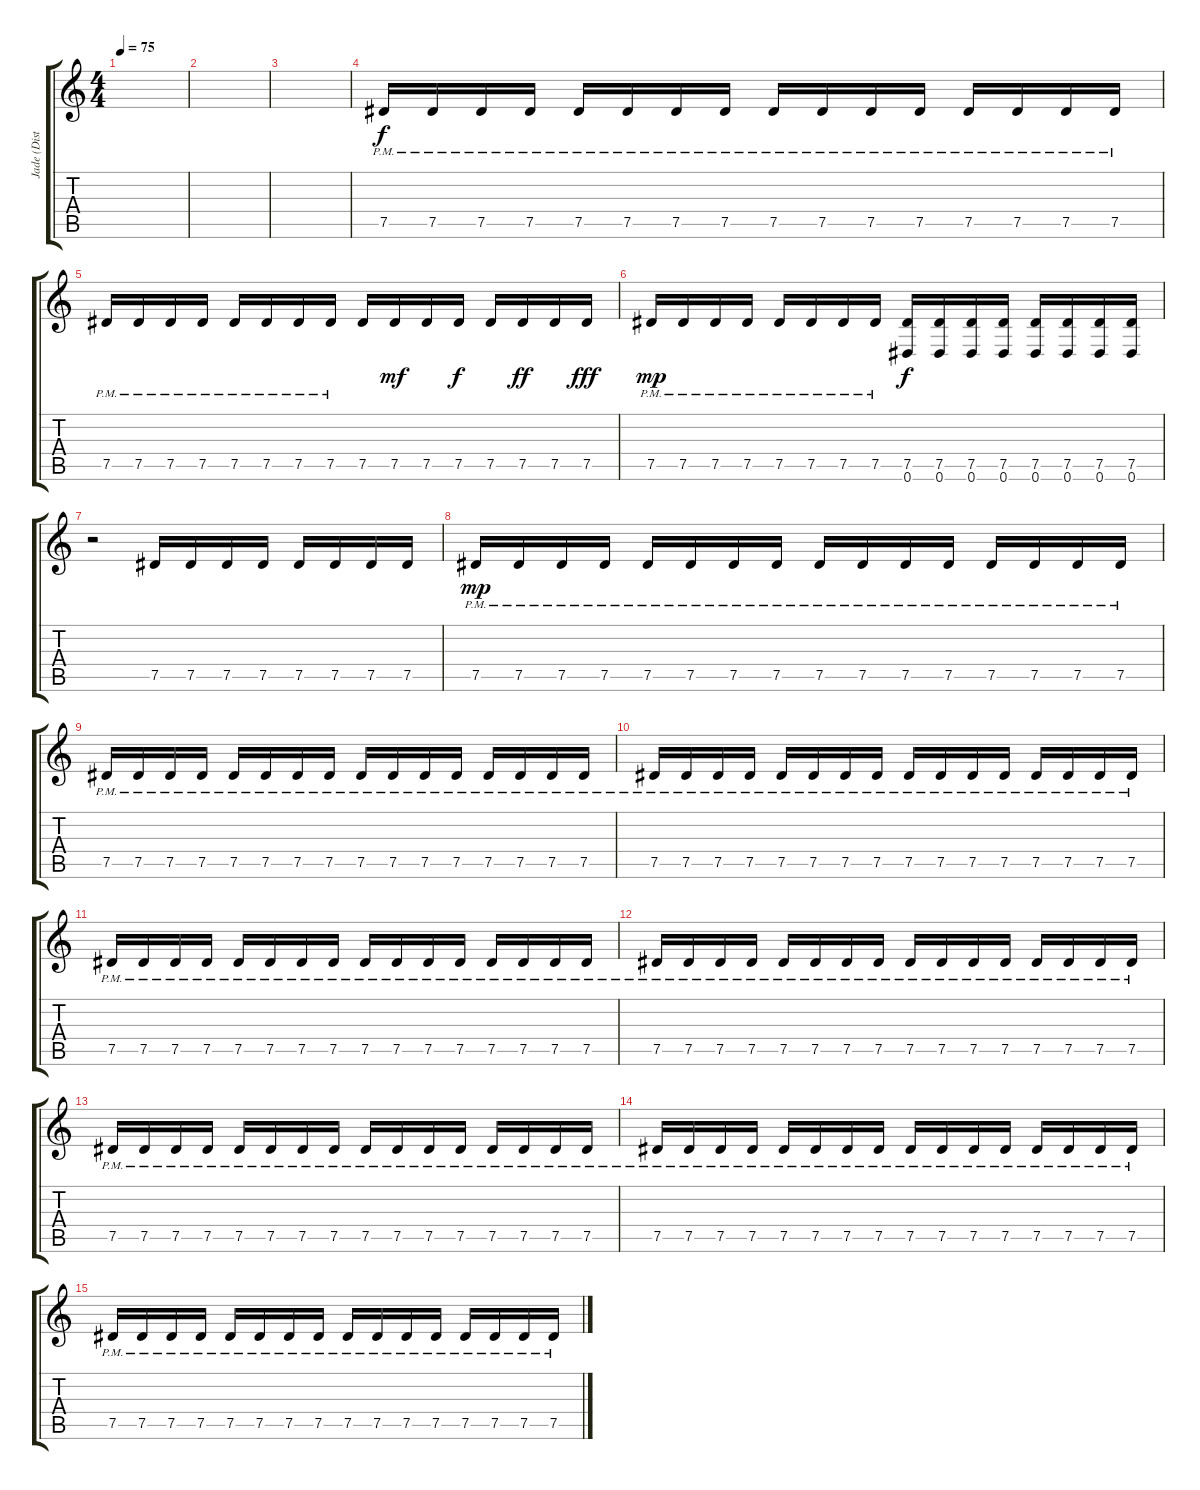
\track ("Jade (Distortion)" "Jade (Dist") {instrument distortionguitar}
\staff {score tabs}
\tuning (Eb4 Bb3 Gb3 Db3 Ab2 Eb2) {hide}
\ts (4 4)
\tempo 75
\clef g2
\ks c
|
|
|
7.5{pm}.16 7.5{pm}.16 7.5{pm}.16 7.5{pm}.16 7.5{pm}.16 7.5{pm}.16 7.5{pm}.16 7.5{pm}.16 7.5{pm}.16 7.5{pm}.16 7.5{pm}.16 7.5{pm}.16 7.5{pm}.16 7.5{pm}.16 7.5{pm}.16 7.5{pm}.16 |
7.5{pm}.16 7.5{pm}.16 7.5{pm}.16 7.5{pm}.16 7.5{pm}.16 7.5{pm}.16 7.5{pm}.16 7.5{pm}.16 7.5.16 7.5.16{dy mf} 7.5.16 7.5.16{dy f} 7.5.16 7.5.16{dy ff} 7.5.16 7.5.16{dy fff} |
7.5{pm}.16{dy mp} 7.5{pm}.16 7.5{pm}.16 7.5{pm}.16 7.5{pm}.16 7.5{pm}.16 7.5{pm}.16 7.5{pm}.16 (7.5 0.6).16{dy f} (7.5 0.6).16 (7.5 0.6).16 (7.5 0.6).16 (7.5 0.6).16 (7.5 0.6).16 (7.5 0.6).16 (7.5 0.6).16 |
r.2 7.5.16 7.5.16 7.5.16 7.5.16 7.5.16 7.5.16 7.5.16 7.5.16 |
7.5{pm}.16{dy mp} 7.5{pm}.16 7.5{pm}.16 7.5{pm}.16 7.5{pm}.16 7.5{pm}.16 7.5{pm}.16 7.5{pm}.16 7.5{pm}.16 7.5{pm}.16 7.5{pm}.16 7.5{pm}.16 7.5{pm}.16 7.5{pm}.16 7.5{pm}.16 7.5{pm}.16 |
7.5{pm}.16 7.5{pm}.16 7.5{pm}.16 7.5{pm}.16 7.5{pm}.16 7.5{pm}.16 7.5{pm}.16 7.5{pm}.16 7.5{pm}.16 7.5{pm}.16 7.5{pm}.16 7.5{pm}.16 7.5{pm}.16 7.5{pm}.16 7.5{pm}.16 7.5{pm}.16 |
7.5{pm}.16 7.5{pm}.16 7.5{pm}.16 7.5{pm}.16 7.5{pm}.16 7.5{pm}.16 7.5{pm}.16 7.5{pm}.16 7.5{pm}.16 7.5{pm}.16 7.5{pm}.16 7.5{pm}.16 7.5{pm}.16 7.5{pm}.16 7.5{pm}.16 7.5{pm}.16 |
7.5{pm}.16 7.5{pm}.16 7.5{pm}.16 7.5{pm}.16 7.5{pm}.16 7.5{pm}.16 7.5{pm}.16 7.5{pm}.16 7.5{pm}.16 7.5{pm}.16 7.5{pm}.16 7.5{pm}.16 7.5{pm}.16 7.5{pm}.16 7.5{pm}.16 7.5{pm}.16 |
7.5{pm}.16 7.5{pm}.16 7.5{pm}.16 7.5{pm}.16 7.5{pm}.16 7.5{pm}.16 7.5{pm}.16 7.5{pm}.16 7.5{pm}.16 7.5{pm}.16 7.5{pm}.16 7.5{pm}.16 7.5{pm}.16 7.5{pm}.16 7.5{pm}.16 7.5{pm}.16 |
7.5{pm}.16 7.5{pm}.16 7.5{pm}.16 7.5{pm}.16 7.5{pm}.16 7.5{pm}.16 7.5{pm}.16 7.5{pm}.16 7.5{pm}.16 7.5{pm}.16 7.5{pm}.16 7.5{pm}.16 7.5{pm}.16 7.5{pm}.16 7.5{pm}.16 7.5{pm}.16 |
7.5{pm}.16 7.5{pm}.16 7.5{pm}.16 7.5{pm}.16 7.5{pm}.16 7.5{pm}.16 7.5{pm}.16 7.5{pm}.16 7.5{pm}.16 7.5{pm}.16 7.5{pm}.16 7.5{pm}.16 7.5{pm}.16 7.5{pm}.16 7.5{pm}.16 7.5{pm}.16 |
7.5{pm}.16 7.5{pm}.16 7.5{pm}.16 7.5{pm}.16 7.5{pm}.16 7.5{pm}.16 7.5{pm}.16 7.5{pm}.16 7.5{pm}.16 7.5{pm}.16 7.5{pm}.16 7.5{pm}.16 7.5{pm}.16 7.5{pm}.16 7.5{pm}.16 7.5{pm}.16
